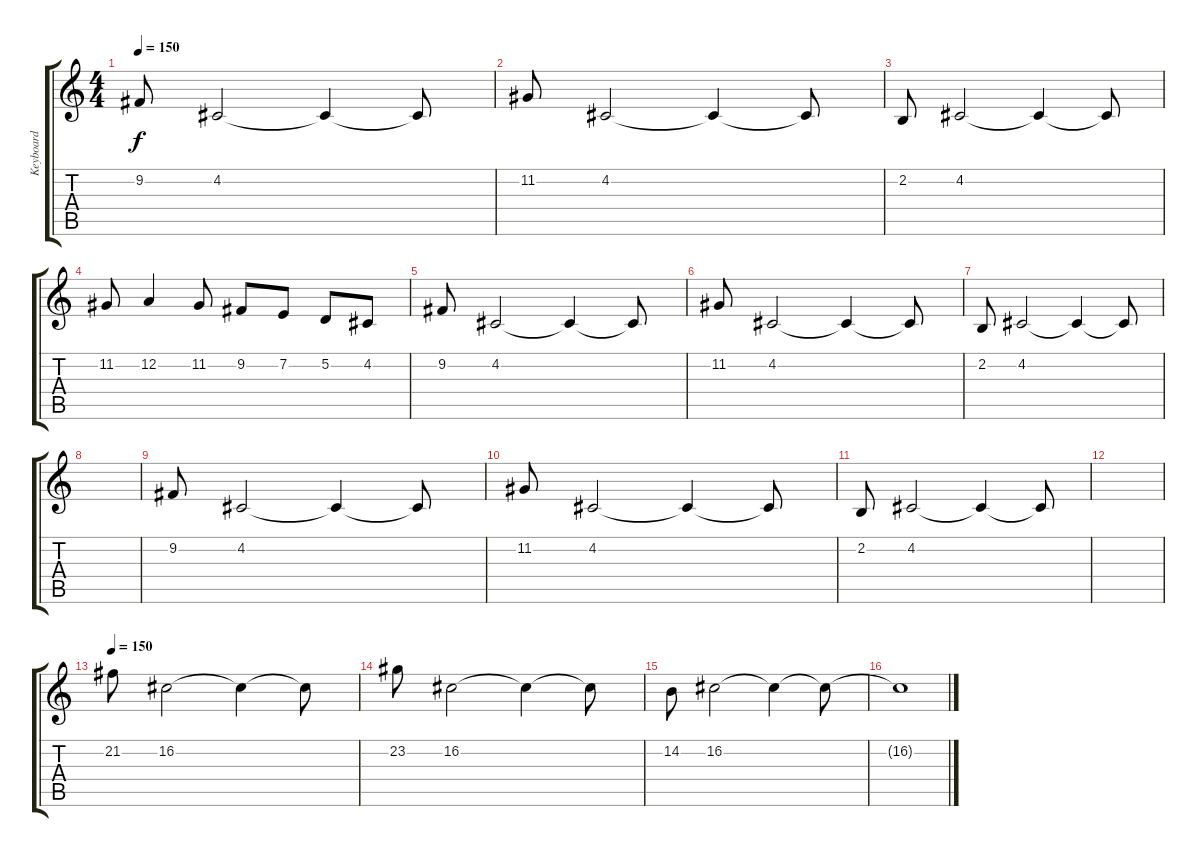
\track ("Keyboard" "Keyboard") {instrument acousticgrandpiano}
\staff {score tabs}
\tuning (D4 A3 F3 C3 G2 D2) {hide}
\ts (4 4)
\tempo 150
\clef g2
\ks c
9.2.8{dy f} 4.2.2 4.2{t}.4 4.2{t}.8 |
11.2.8 4.2.2 4.2{t}.4 4.2{t}.8 |
2.2.8 4.2.2 4.2{t}.4 4.2{t}.8 |
11.2.8 12.2.4 11.2.8 9.2.8 7.2.8 5.2.8 4.2.8 |
9.2.8 4.2.2 4.2{t}.4 4.2{t}.8 |
11.2.8 4.2.2 4.2{t}.4 4.2{t}.8 |
2.2.8 4.2.2 4.2{t}.4 4.2{t}.8 |
|
9.2.8 4.2.2 4.2{t}.4 4.2{t}.8 |
11.2.8 4.2.2 4.2{t}.4 4.2{t}.8 |
2.2.8 4.2.2 4.2{t}.4 4.2{t}.8 |
|
\tempo 150
21.2.8 16.2.2 16.2{t}.4 16.2{t}.8 |
23.2.8 16.2.2 16.2{t}.4 16.2{t}.8 |
14.2.8 16.2.2 16.2{t}.4 16.2{t}.8 |
16.2{t}.1
